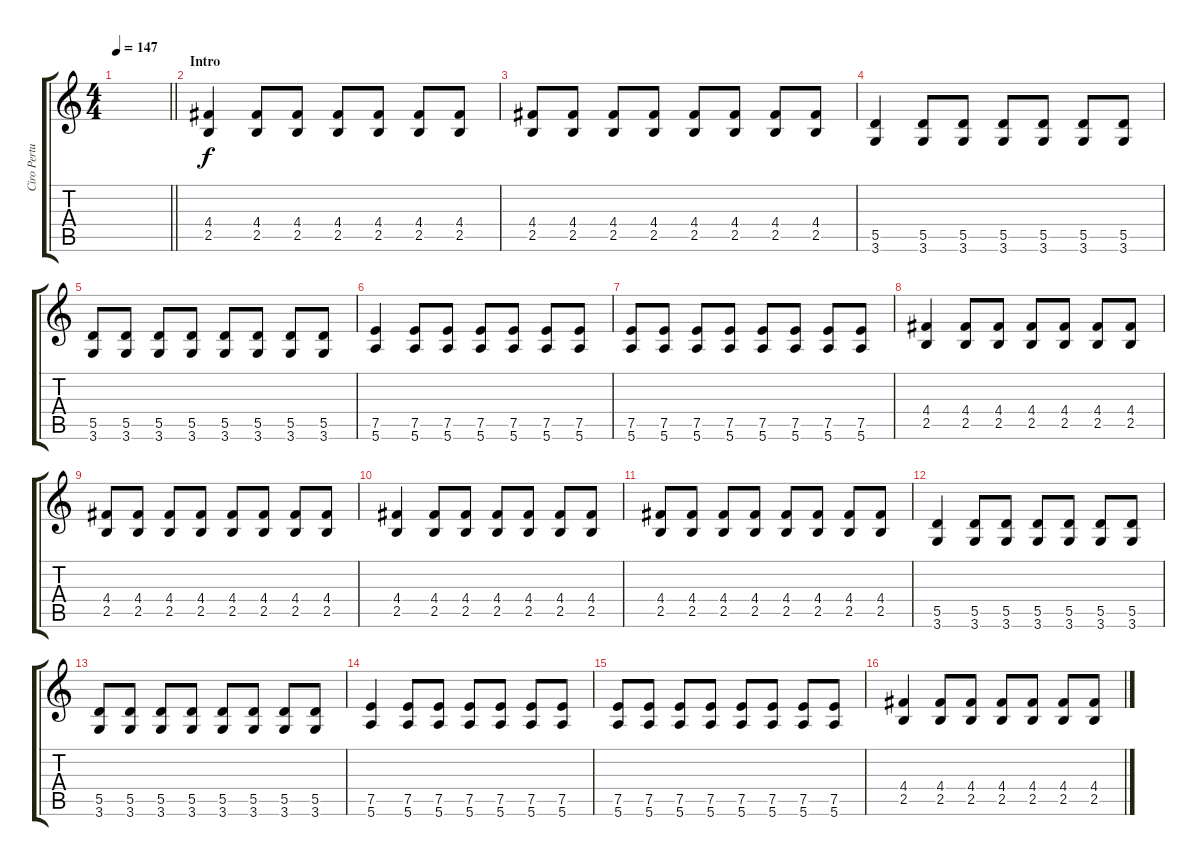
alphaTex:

\track ("Ciro Pertusi" "Ciro Pertu") {instrument distortionguitar}
\staff {score tabs}
\tuning (E4 B3 G3 D3 A2 E2) {hide}
\ts (4 4)
\tempo 147
\tempo 80
\tempo 147
\clef g2
\barLineRight lightlight
\ks c
|
\section ("" "Intro")
(4.4 2.5).4 (4.4 2.5).8 (4.4 2.5).8 (4.4 2.5).8 (4.4 2.5).8 (4.4 2.5).8 (4.4 2.5).8 |
(4.4 2.5).8 (4.4 2.5).8 (4.4 2.5).8 (4.4 2.5).8 (4.4 2.5).8 (4.4 2.5).8 (4.4 2.5).8 (4.4 2.5).8 |
(5.5 3.6).4 (5.5 3.6).8 (5.5 3.6).8 (5.5 3.6).8 (5.5 3.6).8 (5.5 3.6).8 (5.5 3.6).8 |
(5.5 3.6).8 (5.5 3.6).8 (5.5 3.6).8 (5.5 3.6).8 (5.5 3.6).8 (5.5 3.6).8 (5.5 3.6).8 (5.5 3.6).8 |
(7.5 5.6).4 (7.5 5.6).8 (7.5 5.6).8 (7.5 5.6).8 (7.5 5.6).8 (7.5 5.6).8 (7.5 5.6).8 |
(7.5 5.6).8 (7.5 5.6).8 (7.5 5.6).8 (7.5 5.6).8 (7.5 5.6).8 (7.5 5.6).8 (7.5 5.6).8 (7.5 5.6).8 |
(4.4 2.5).4 (4.4 2.5).8 (4.4 2.5).8 (4.4 2.5).8 (4.4 2.5).8 (4.4 2.5).8 (4.4 2.5).8 |
(4.4 2.5).8 (4.4 2.5).8 (4.4 2.5).8 (4.4 2.5).8 (4.4 2.5).8 (4.4 2.5).8 (4.4 2.5).8 (4.4 2.5).8 |
(4.4 2.5).4 (4.4 2.5).8 (4.4 2.5).8 (4.4 2.5).8 (4.4 2.5).8 (4.4 2.5).8 (4.4 2.5).8 |
(4.4 2.5).8 (4.4 2.5).8 (4.4 2.5).8 (4.4 2.5).8 (4.4 2.5).8 (4.4 2.5).8 (4.4 2.5).8 (4.4 2.5).8 |
(5.5 3.6).4 (5.5 3.6).8 (5.5 3.6).8 (5.5 3.6).8 (5.5 3.6).8 (5.5 3.6).8 (5.5 3.6).8 |
(5.5 3.6).8 (5.5 3.6).8 (5.5 3.6).8 (5.5 3.6).8 (5.5 3.6).8 (5.5 3.6).8 (5.5 3.6).8 (5.5 3.6).8 |
(7.5 5.6).4 (7.5 5.6).8 (7.5 5.6).8 (7.5 5.6).8 (7.5 5.6).8 (7.5 5.6).8 (7.5 5.6).8 |
(7.5 5.6).8 (7.5 5.6).8 (7.5 5.6).8 (7.5 5.6).8 (7.5 5.6).8 (7.5 5.6).8 (7.5 5.6).8 (7.5 5.6).8 |
(4.4 2.5).4 (4.4 2.5).8 (4.4 2.5).8 (4.4 2.5).8 (4.4 2.5).8 (4.4 2.5).8 (4.4 2.5).8
